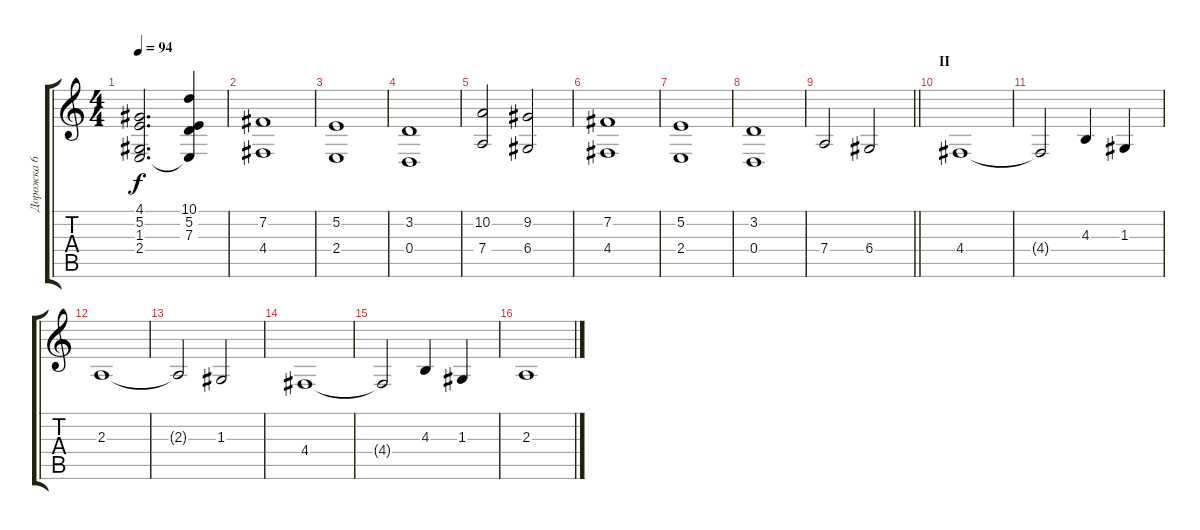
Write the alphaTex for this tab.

\track ("Дорожка 6" "Дорожка 6") {instrument stringensemble1}
\staff {score tabs}
\tuning (E4 B3 G3 D3 A2 D2) {hide}
\ts (4 4)
\tempo 94
\clef g2
\ks c
(4.1 5.2 1.3 2.4).2{d dy f} (10.1 5.2 7.3 2.4{t}).4 |
(7.2 4.4).1 |
(5.2 2.4).1 |
(3.2 0.4).1 |
(10.2 7.4).2 (9.2 6.4).2 |
(7.2 4.4).1 |
(5.2 2.4).1 |
(3.2 0.4).1 |
\barLineRight lightlight
7.4.2 6.4.2 |
\section ("" "II")
4.4.1 |
4.4{t}.2 4.3.4 1.3.4 |
2.3.1 |
2.3{t}.2 1.3.2 |
4.4.1 |
4.4{t}.2 4.3.4 1.3.4 |
2.3.1
